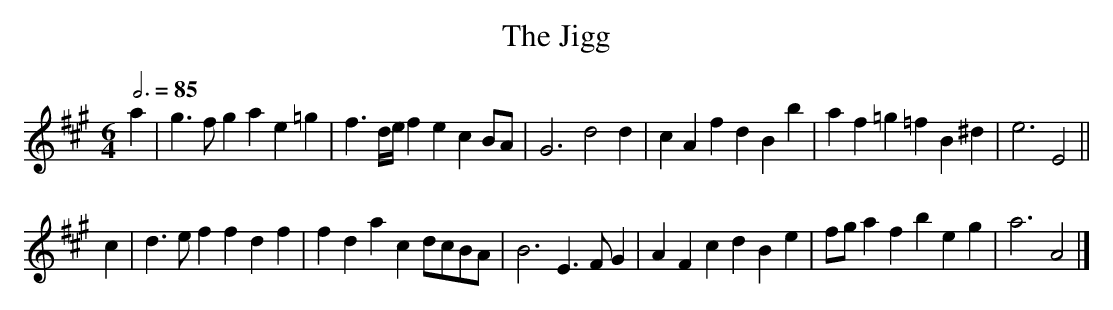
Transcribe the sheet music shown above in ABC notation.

X:1
T:Jigg, The
M:6/4
L:1/4
Q:3/4=85
K:A
a|g>fgae=g|f3/2d/4e/4fecB/A/|G3d2d|cAfdBb|af=g=fB^d|e3E2||
c|d>effdf|fdacd/c/B/A/|B3E>FG|AFcdBe|f/g/afbeg|a3A2|]
